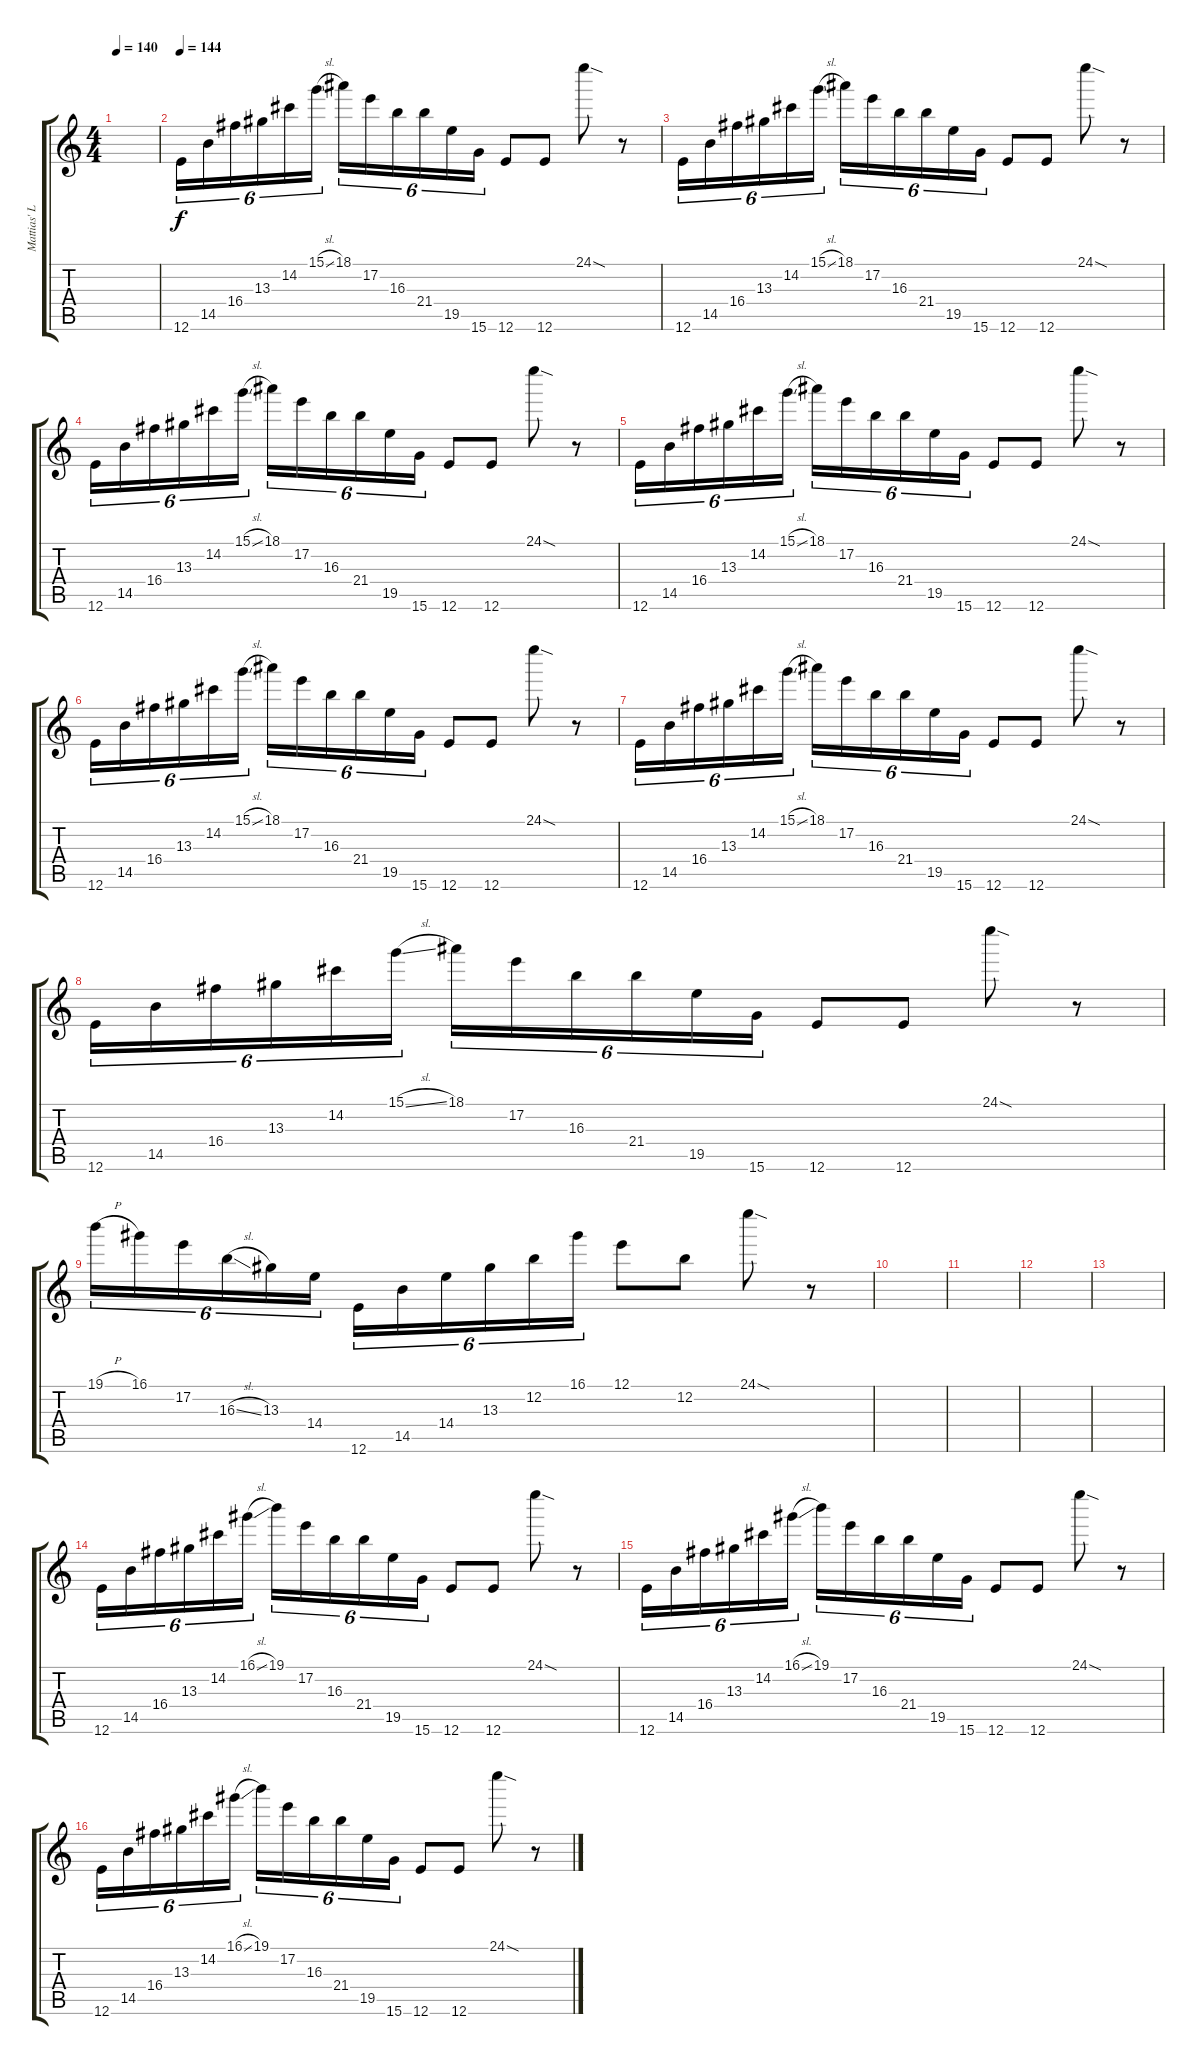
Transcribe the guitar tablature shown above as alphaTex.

\track ("Mattias' Lead Guitar" "Mattias' L") {instrument overdrivenguitar}
\staff {score tabs}
\tuning (E4 B3 G3 D3 A2 E2) {hide}
\ts (4 4)
\tempo 140
\clef g2
\ks c
|
\tempo 144
12.6.16{tu (6 4)} 14.5.16{tu (6 4)} 16.4.16{tu (6 4)} 13.3.16{tu (6 4)} 14.2.16{tu (6 4)} 15.1{sl}.16{tu (6 4)} 18.1.16{tu (6 4)} 17.2.16{tu (6 4)} 16.3.16{tu (6 4)} 21.4.16{tu (6 4)} 19.5.16{tu (6 4)} 15.6.16{tu (6 4)} 12.6.8 12.6.8 24.1{sod}.8 r.8 |
12.6.16{tu (6 4)} 14.5.16{tu (6 4)} 16.4.16{tu (6 4)} 13.3.16{tu (6 4)} 14.2.16{tu (6 4)} 15.1{sl}.16{tu (6 4)} 18.1.16{tu (6 4)} 17.2.16{tu (6 4)} 16.3.16{tu (6 4)} 21.4.16{tu (6 4)} 19.5.16{tu (6 4)} 15.6.16{tu (6 4)} 12.6.8 12.6.8 24.1{sod}.8 r.8 |
12.6.16{tu (6 4)} 14.5.16{tu (6 4)} 16.4.16{tu (6 4)} 13.3.16{tu (6 4)} 14.2.16{tu (6 4)} 15.1{sl}.16{tu (6 4)} 18.1.16{tu (6 4)} 17.2.16{tu (6 4)} 16.3.16{tu (6 4)} 21.4.16{tu (6 4)} 19.5.16{tu (6 4)} 15.6.16{tu (6 4)} 12.6.8 12.6.8 24.1{sod}.8 r.8 |
12.6.16{tu (6 4)} 14.5.16{tu (6 4)} 16.4.16{tu (6 4)} 13.3.16{tu (6 4)} 14.2.16{tu (6 4)} 15.1{sl}.16{tu (6 4)} 18.1.16{tu (6 4)} 17.2.16{tu (6 4)} 16.3.16{tu (6 4)} 21.4.16{tu (6 4)} 19.5.16{tu (6 4)} 15.6.16{tu (6 4)} 12.6.8 12.6.8 24.1{sod}.8 r.8 |
12.6.16{tu (6 4)} 14.5.16{tu (6 4)} 16.4.16{tu (6 4)} 13.3.16{tu (6 4)} 14.2.16{tu (6 4)} 15.1{sl}.16{tu (6 4)} 18.1.16{tu (6 4)} 17.2.16{tu (6 4)} 16.3.16{tu (6 4)} 21.4.16{tu (6 4)} 19.5.16{tu (6 4)} 15.6.16{tu (6 4)} 12.6.8 12.6.8 24.1{sod}.8 r.8 |
12.6.16{tu (6 4)} 14.5.16{tu (6 4)} 16.4.16{tu (6 4)} 13.3.16{tu (6 4)} 14.2.16{tu (6 4)} 15.1{sl}.16{tu (6 4)} 18.1.16{tu (6 4)} 17.2.16{tu (6 4)} 16.3.16{tu (6 4)} 21.4.16{tu (6 4)} 19.5.16{tu (6 4)} 15.6.16{tu (6 4)} 12.6.8 12.6.8 24.1{sod}.8 r.8 |
12.6.16{tu (6 4)} 14.5.16{tu (6 4)} 16.4.16{tu (6 4)} 13.3.16{tu (6 4)} 14.2.16{tu (6 4)} 15.1{sl}.16{tu (6 4)} 18.1.16{tu (6 4)} 17.2.16{tu (6 4)} 16.3.16{tu (6 4)} 21.4.16{tu (6 4)} 19.5.16{tu (6 4)} 15.6.16{tu (6 4)} 12.6.8 12.6.8 24.1{sod}.8 r.8 |
19.1{h}.16{tu (6 4)} 16.1.16{tu (6 4)} 17.2.16{tu (6 4)} 16.3{sl}.16{tu (6 4)} 13.3.16{tu (6 4)} 14.4.16{tu (6 4)} 12.6.16{tu (6 4)} 14.5.16{tu (6 4)} 14.4.16{tu (6 4)} 13.3.16{tu (6 4)} 12.2.16{tu (6 4)} 16.1.16{tu (6 4)} 12.1.8 12.2.8 24.1{sod}.8 r.8 |
|
|
|
|
12.6.16{tu (6 4)} 14.5.16{tu (6 4)} 16.4.16{tu (6 4)} 13.3.16{tu (6 4)} 14.2.16{tu (6 4)} 16.1{sl}.16{tu (6 4)} 19.1.16{tu (6 4)} 17.2.16{tu (6 4)} 16.3.16{tu (6 4)} 21.4.16{tu (6 4)} 19.5.16{tu (6 4)} 15.6.16{tu (6 4)} 12.6.8 12.6.8 24.1{sod}.8 r.8 |
12.6.16{tu (6 4)} 14.5.16{tu (6 4)} 16.4.16{tu (6 4)} 13.3.16{tu (6 4)} 14.2.16{tu (6 4)} 16.1{sl}.16{tu (6 4)} 19.1.16{tu (6 4)} 17.2.16{tu (6 4)} 16.3.16{tu (6 4)} 21.4.16{tu (6 4)} 19.5.16{tu (6 4)} 15.6.16{tu (6 4)} 12.6.8 12.6.8 24.1{sod}.8 r.8 |
12.6.16{tu (6 4)} 14.5.16{tu (6 4)} 16.4.16{tu (6 4)} 13.3.16{tu (6 4)} 14.2.16{tu (6 4)} 16.1{sl}.16{tu (6 4)} 19.1.16{tu (6 4)} 17.2.16{tu (6 4)} 16.3.16{tu (6 4)} 21.4.16{tu (6 4)} 19.5.16{tu (6 4)} 15.6.16{tu (6 4)} 12.6.8 12.6.8 24.1{sod}.8 r.8
